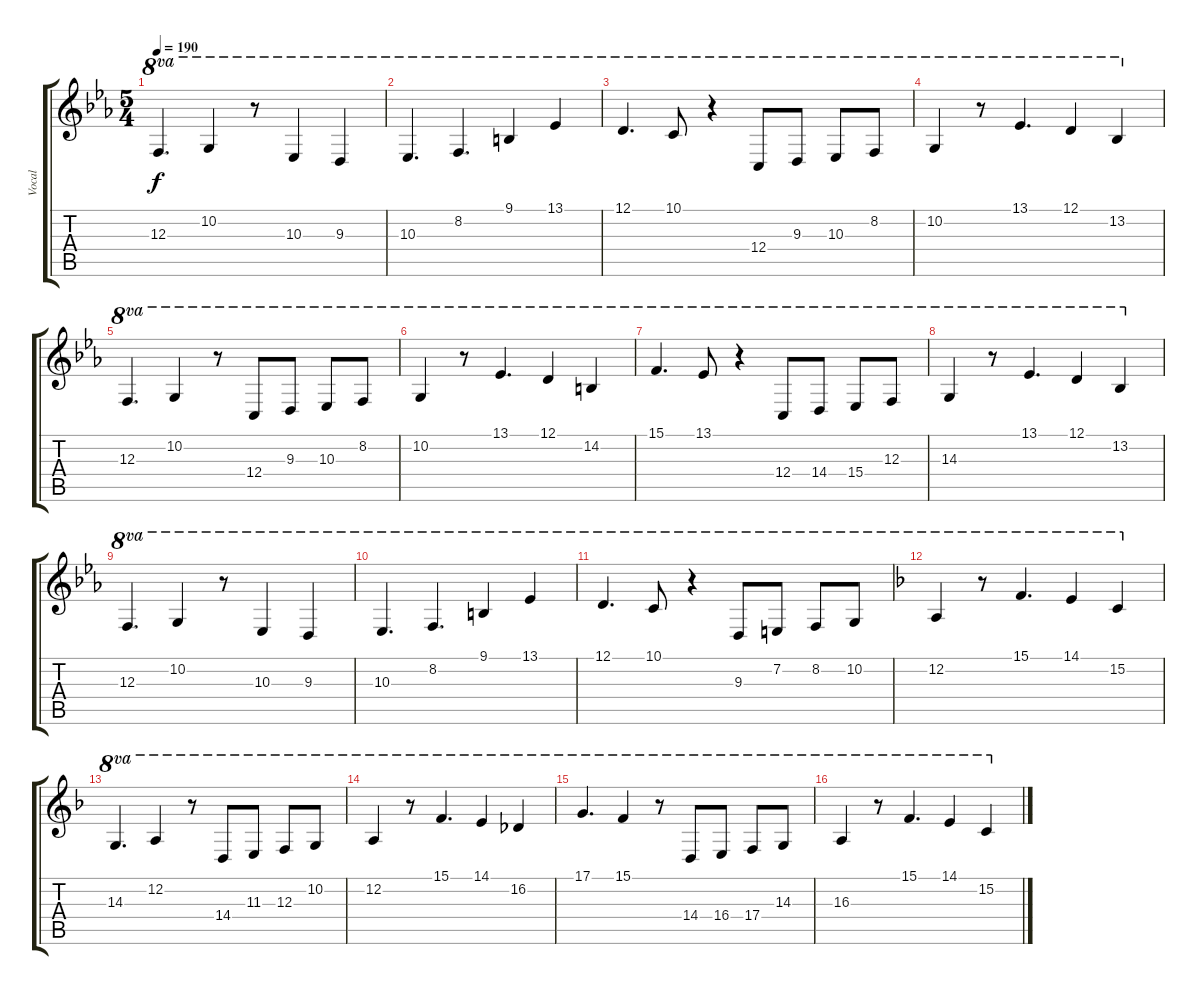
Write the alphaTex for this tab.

\track ("Vocal" "Vocal") {instrument clarinet}
\staff {score tabs}
\tuning (D4 A3 F3 C3 G2 C2) {hide}
\ts (5 4)
\tempo 190
\clef g2
\ks eb
12.3.4{d ot 8va dy f} 10.2.4{ot 8va} r.8{ot 8va} 10.3.4{ot 8va} 9.3.4{ot 8va} |
10.3.4{d ot 8va} 8.2.4{d ot 8va} 9.1.4{ot 8va} 13.1.4{ot 8va} |
12.1.4{d ot 8va} 10.1.8{ot 8va} r.4{ot 8va} 12.4.8{ot 8va} 9.3.8{ot 8va} 10.3.8{ot 8va} 8.2.8{ot 8va} |
10.2.4{ot 8va} r.8{ot 8va} 13.1.4{d ot 8va} 12.1.4{ot 8va} 13.2.4{ot 8va} |
12.3.4{d ot 8va} 10.2.4{ot 8va} r.8{ot 8va} 12.4.8{ot 8va} 9.3.8{ot 8va} 10.3.8{ot 8va} 8.2.8{ot 8va} |
10.2.4{ot 8va} r.8{ot 8va} 13.1.4{d ot 8va} 12.1.4{ot 8va} 14.2.4{ot 8va} |
15.1.4{d ot 8va} 13.1.8{ot 8va} r.4{ot 8va} 12.4.8{ot 8va} 14.4.8{ot 8va} 15.4.8{ot 8va} 12.3.8{ot 8va} |
14.3.4{ot 8va} r.8{ot 8va} 13.1.4{d ot 8va} 12.1.4{ot 8va} 13.2.4{ot 8va} |
12.3.4{d ot 8va} 10.2.4{ot 8va} r.8{ot 8va} 10.3.4{ot 8va} 9.3.4{ot 8va} |
10.3.4{d ot 8va} 8.2.4{d ot 8va} 9.1.4{ot 8va} 13.1.4{ot 8va} |
12.1.4{d ot 8va} 10.1.8{ot 8va} r.4{ot 8va} 9.3.8{ot 8va} 7.2.8{ot 8va} 8.2.8{ot 8va} 10.2.8{ot 8va} |
\ks dminor
12.2.4{ot 8va} r.8{ot 8va} 15.1.4{d ot 8va} 14.1.4{ot 8va} 15.2.4{ot 8va} |
14.3.4{d ot 8va} 12.2.4{ot 8va} r.8{ot 8va} 14.4.8{ot 8va} 11.3.8{ot 8va} 12.3.8{ot 8va} 10.2.8{ot 8va} |
12.2.4{ot 8va} r.8{ot 8va} 15.1.4{d ot 8va} 14.1.4{ot 8va} 16.2.4{ot 8va} |
17.1.4{d ot 8va} 15.1.4{ot 8va} r.8{ot 8va} 14.4.8{ot 8va} 16.4.8{ot 8va} 17.4.8{ot 8va} 14.3.8{ot 8va} |
16.3.4{ot 8va} r.8{ot 8va} 15.1.4{d ot 8va} 14.1.4{ot 8va} 15.2.4{ot 8va}
